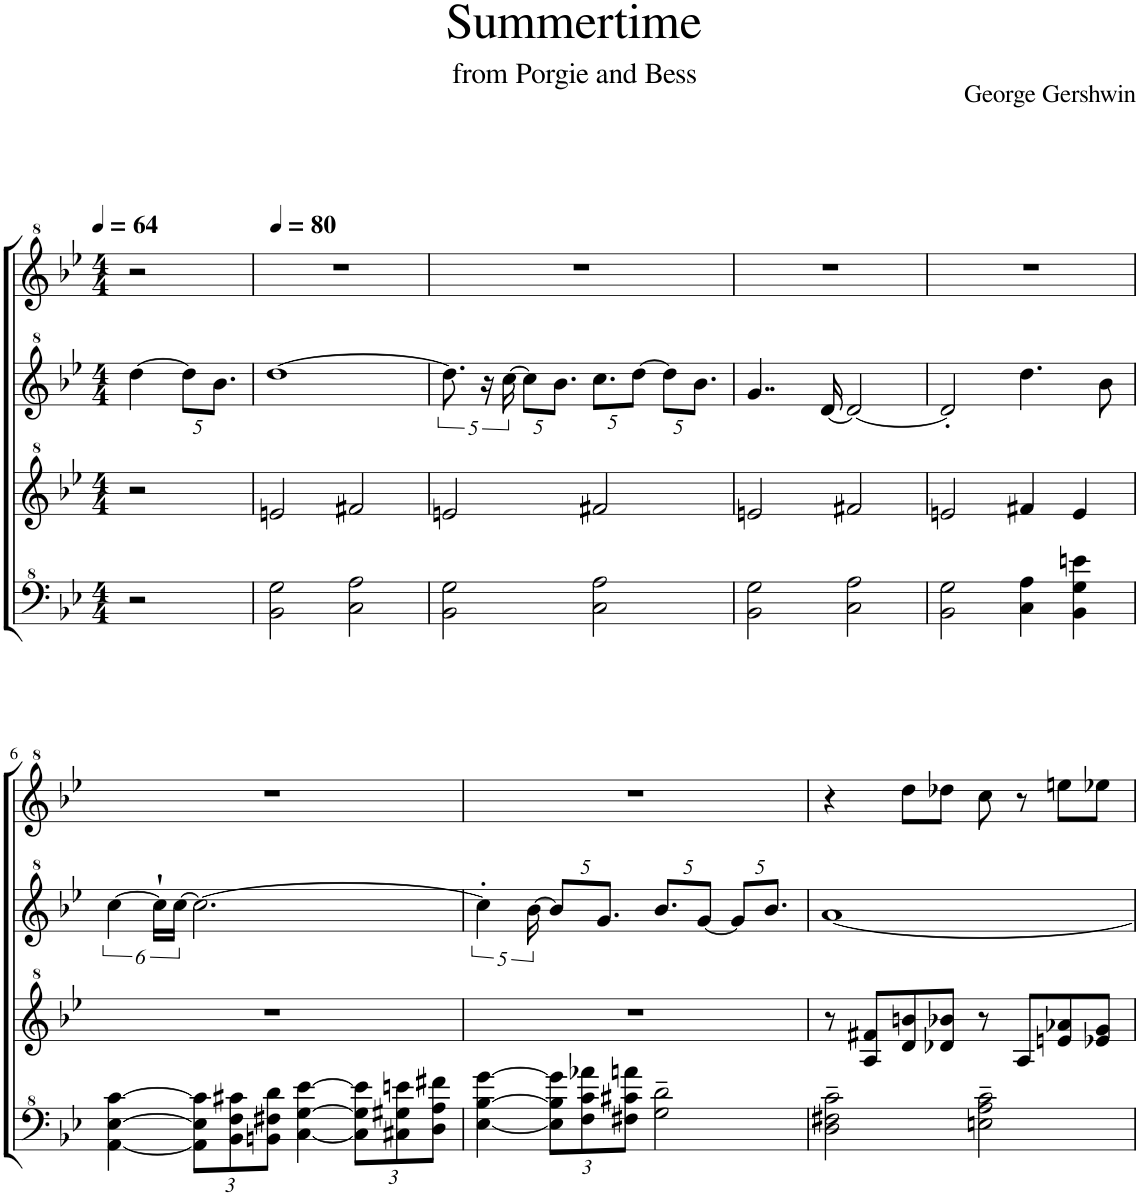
**kern	**kern	**kern	**kern
*part1	*part1	*part1	*part1
*staff4	*staff3	*staff2	*staff1
*I"Model III	*	*	*
*clefF^4	*clefG^2	*clefG^2	*clefG^2
*k[b-e-]	*k[b-e-]	*k[b-e-]	*k[b-e-]
*M4/4	*M4/4	*M4/4	*M4/4
*MM64	*MM64	*MM64	*MM64
=1	=1	=1	=1
2r	2r	[4ddd\	2r
*	*	*Xbrackettup	*
.	.	10ddd\L]	.
.	.	10.bb-\J	.
=2	=2	=2	=2
*	*	*	*MM80
2B-\ 2g\	2een/	[1ddd	1r
2c\ 2a\	2ff#X/	.	.
=3	=3	=3	=3
*	*	*brackettup	*
2B-\ 2g\	2een/	10.ddd\]	1r
.	.	20r	.
.	.	[20ccc\	.
*	*	*Xbrackettup	*
.	.	10ccc\L]	.
.	.	10.bb-\J	.
2c\ 2a\	2ff#X/	10.ccc\L	.
.	.	[10ddd\J	.
.	.	10ddd\L]	.
.	.	10.bb-\J	.
=4	=4	=4	=4
2B-\ 2g\	2een/	4..gg/	1r
.	.	[16dd/	.
2c\ 2a\	2ff#X/	2dd/_	.
=5	=5	=5	=5
2B-\ 2g\	2een/	2dd'/]	1r
4c\ 4a\	4ff#X/	4.ddd\	.
4B-\ 4g\ 4een\	4ee/	.	.
.	.	8bb-\	.
!!LO:LB:g=z
=6	=6	=6	=6
[4A\ [4e-\ [4cc\	1r	[4ccc\	1r
*Xbrackettup	*	*	*
12A\] 12e-\] 12cc\]L	.	2.ccc\_	.
12B-\ 12f\ 12cc#X\	.	.	.
12Bn\ 12f#X\ 12dd\J	.	.	.
[4c\ [4g\ [4ee-\	.	.	.
12c\] 12g\] 12ee-\]L	.	.	.
12c#X\ 12g#X\ 12een\	.	.	.
12d\ 12a\ 12ff#X\J	.	.	.
=7	=7	=7	=7
*	*	*brackettup	*
[4e-\ [4b-\ [4gg\	1r	5ccc'\]	1r
.	.	[20bb-\	.
*	*	*Xbrackettup	*
12e-\] 12b-\] 12gg\]L	.	10bb-/L]	.
12f\ 12cc\ 12aa-X\	.	.	.
.	.	10.gg/J	.
12f#X\ 12cc#X\ 12aan\J	.	.	.
2g\~ 2dd\~	.	10.bb-/L	.
.	.	[10gg/J	.
.	.	10gg/L]	.
.	.	10.bb-/J	.
=8	=8	=8	=8
2d\~ 2f#X\~ 2cc\~	8r	[1aa	4r
.	8a/ 8ff#X/L	.	.
.	8dd/ 8bbn/	.	8ddd\L
.	8dd-X/ 8bb-X/J	.	8ddd-X\J
2en\~ 2a\~ 2cc\~	8r	.	8ccc\
.	8a/L	.	8r
.	8een/ 8aa-X/	.	8eeen\L
.	8ee-X/ 8gg/J	.	8eee-X\J
=	=	=	=
*-	*-	*-	*-
